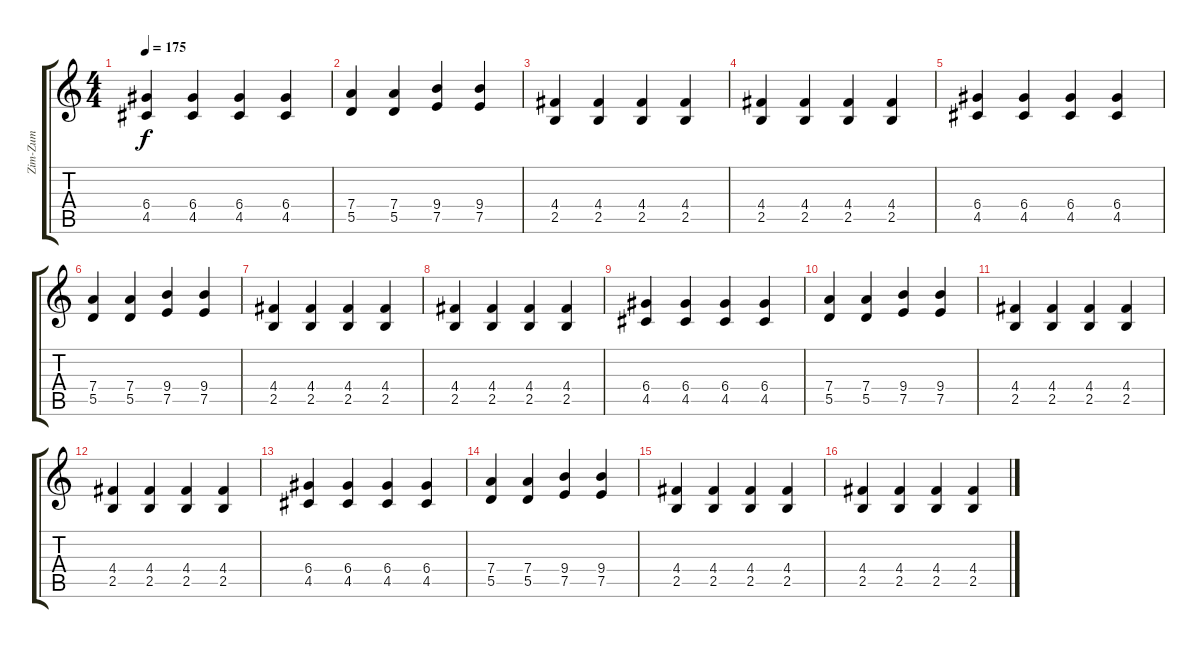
\track ("Zim-Zum" "Zim-Zum") {instrument overdrivenguitar}
\staff {score tabs}
\tuning (E4 B3 G3 D3 A2 E2) {hide}
\ts (4 4)
\tempo 175
\clef g2
\ks c
(6.4 4.5).4{dy f} (6.4 4.5).4 (6.4 4.5).4 (6.4 4.5).4 |
(7.4 5.5).4 (7.4 5.5).4 (9.4 7.5).4 (9.4 7.5).4 |
(4.4 2.5).4 (4.4 2.5).4 (4.4 2.5).4 (4.4 2.5).4 |
(4.4 2.5).4 (4.4 2.5).4 (4.4 2.5).4 (4.4 2.5).4 |
(6.4 4.5).4 (6.4 4.5).4 (6.4 4.5).4 (6.4 4.5).4 |
(7.4 5.5).4 (7.4 5.5).4 (9.4 7.5).4 (9.4 7.5).4 |
(4.4 2.5).4 (4.4 2.5).4 (4.4 2.5).4 (4.4 2.5).4 |
(4.4 2.5).4 (4.4 2.5).4 (4.4 2.5).4 (4.4 2.5).4 |
(6.4 4.5).4 (6.4 4.5).4 (6.4 4.5).4 (6.4 4.5).4 |
(7.4 5.5).4 (7.4 5.5).4 (9.4 7.5).4 (9.4 7.5).4 |
(4.4 2.5).4 (4.4 2.5).4 (4.4 2.5).4 (4.4 2.5).4 |
(4.4 2.5).4 (4.4 2.5).4 (4.4 2.5).4 (4.4 2.5).4 |
(6.4 4.5).4 (6.4 4.5).4 (6.4 4.5).4 (6.4 4.5).4 |
(7.4 5.5).4 (7.4 5.5).4 (9.4 7.5).4 (9.4 7.5).4 |
(4.4 2.5).4 (4.4 2.5).4 (4.4 2.5).4 (4.4 2.5).4 |
(4.4 2.5).4 (4.4 2.5).4 (4.4 2.5).4 (4.4 2.5).4
